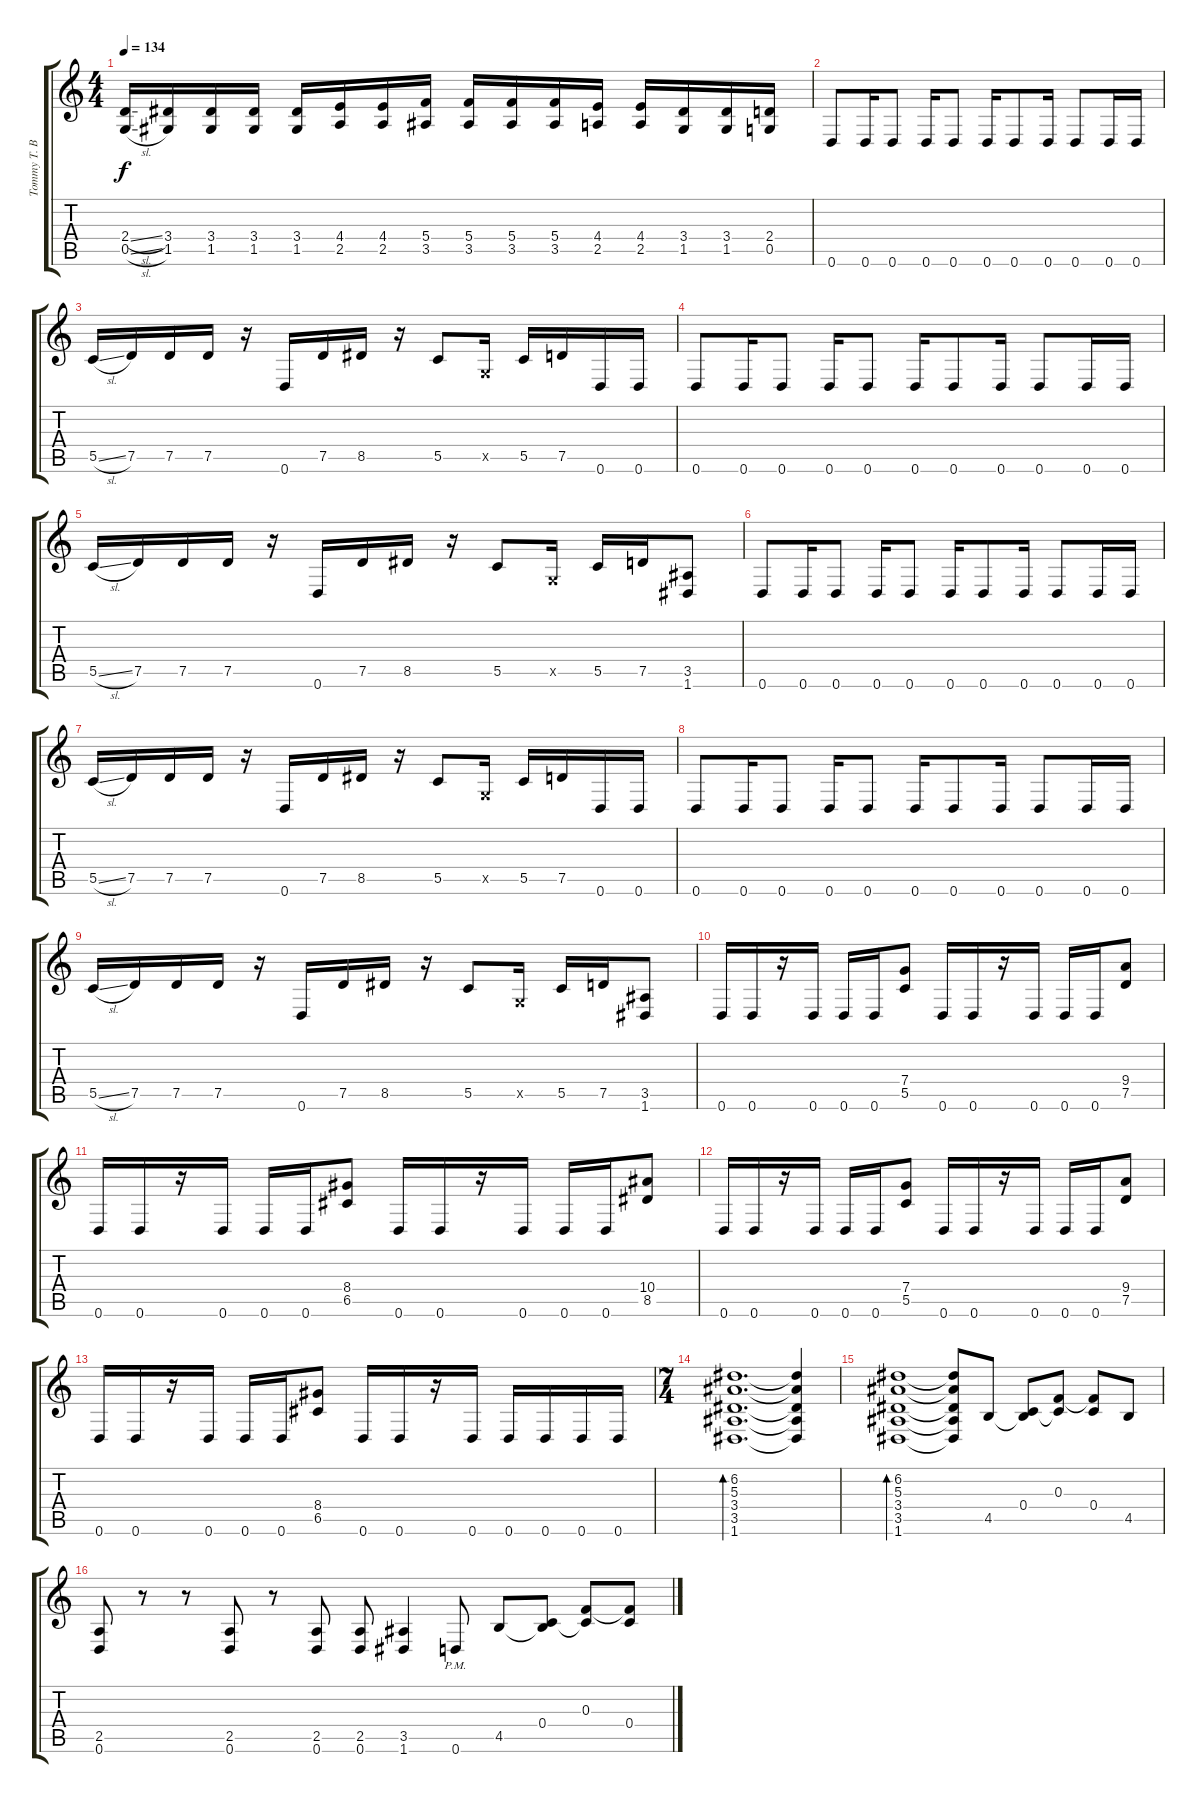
\track ("Tommy T. Baron" "Tommy T. B") {instrument overdrivenguitar}
\staff {score tabs}
\tuning (D4 A3 F3 C3 G2 D2) {hide}
\ts (4 4)
\tempo 134
\clef g2
\ks c
(2.4{sl} 0.5{sl}).16{dy f} (3.4 1.5).16 (3.4 1.5).16 (3.4 1.5).16 (3.4 1.5).16 (4.4 2.5).16 (4.4 2.5).16 (5.4 3.5).16 (5.4 3.5).16 (5.4 3.5).16 (5.4 3.5).16 (4.4 2.5).16 (4.4 2.5).16 (3.4 1.5).16 (3.4 1.5).16 (2.4 0.5).16 |
0.6.8 0.6.16 0.6.8 0.6.16 0.6.8 0.6.16 0.6.8 0.6.16 0.6.8 0.6.16 0.6.16 |
5.5{sl}.16 7.5.16 7.5.16 7.5.16 r.16 0.6.16 7.5.16 8.5.16 r.16 5.5.8 0.5{x}.16 5.5.16 7.5.16 0.6.16 0.6.16 |
0.6.8 0.6.16 0.6.8 0.6.16 0.6.8 0.6.16 0.6.8 0.6.16 0.6.8 0.6.16 0.6.16 |
5.5{sl}.16 7.5.16 7.5.16 7.5.16 r.16 0.6.16 7.5.16 8.5.16 r.16 5.5.8 0.5{x}.16 5.5.16 7.5.16 (3.5 1.6).8 |
0.6.8 0.6.16 0.6.8 0.6.16 0.6.8 0.6.16 0.6.8 0.6.16 0.6.8 0.6.16 0.6.16 |
5.5{sl}.16 7.5.16 7.5.16 7.5.16 r.16 0.6.16 7.5.16 8.5.16 r.16 5.5.8 0.5{x}.16 5.5.16 7.5.16 0.6.16 0.6.16 |
0.6.8 0.6.16 0.6.8 0.6.16 0.6.8 0.6.16 0.6.8 0.6.16 0.6.8 0.6.16 0.6.16 |
5.5{sl}.16 7.5.16 7.5.16 7.5.16 r.16 0.6.16 7.5.16 8.5.16 r.16 5.5.8 0.5{x}.16 5.5.16 7.5.16 (3.5 1.6).8 |
0.6.16 0.6.16 r.16 0.6.16 0.6.16 0.6.16 (7.4 5.5).8 0.6.16 0.6.16 r.16 0.6.16 0.6.16 0.6.16 (9.4 7.5).8 |
0.6.16 0.6.16 r.16 0.6.16 0.6.16 0.6.16 (8.4 6.5).8 0.6.16 0.6.16 r.16 0.6.16 0.6.16 0.6.16 (10.4 8.5).8 |
0.6.16 0.6.16 r.16 0.6.16 0.6.16 0.6.16 (7.4 5.5).8 0.6.16 0.6.16 r.16 0.6.16 0.6.16 0.6.16 (9.4 7.5).8 |
0.6.16 0.6.16 r.16 0.6.16 0.6.16 0.6.16 (8.4 6.5).8 0.6.16 0.6.16 r.16 0.6.16 0.6.16 0.6.16 0.6.16 0.6.16 |
\ts (7 4)
(6.2 5.3 3.4 3.5 1.6).1{d bd 240} (6.2{t} 5.3{t} 3.4{t} 3.5{t} 1.6{t}).4 |
(6.2 5.3 3.4 3.5 1.6).1{bd 240} (6.2{t} 5.3{t} 3.4{t} 3.5{t} 1.6{t}).8 4.5.8 (0.4 4.5{t}).8 (0.3 0.4{t}).8 (0.3{t} 0.4).8 4.5.8 |
(2.5 0.6).8 r.8 r.8 (2.5 0.6).8 r.8 (2.5 0.6).8 (2.5 0.6).8 (3.5 1.6).4 0.6{pm}.8 4.5.8 (0.4 4.5{t}).8 (0.3 0.4{t}).8 (0.3{t} 0.4).8
